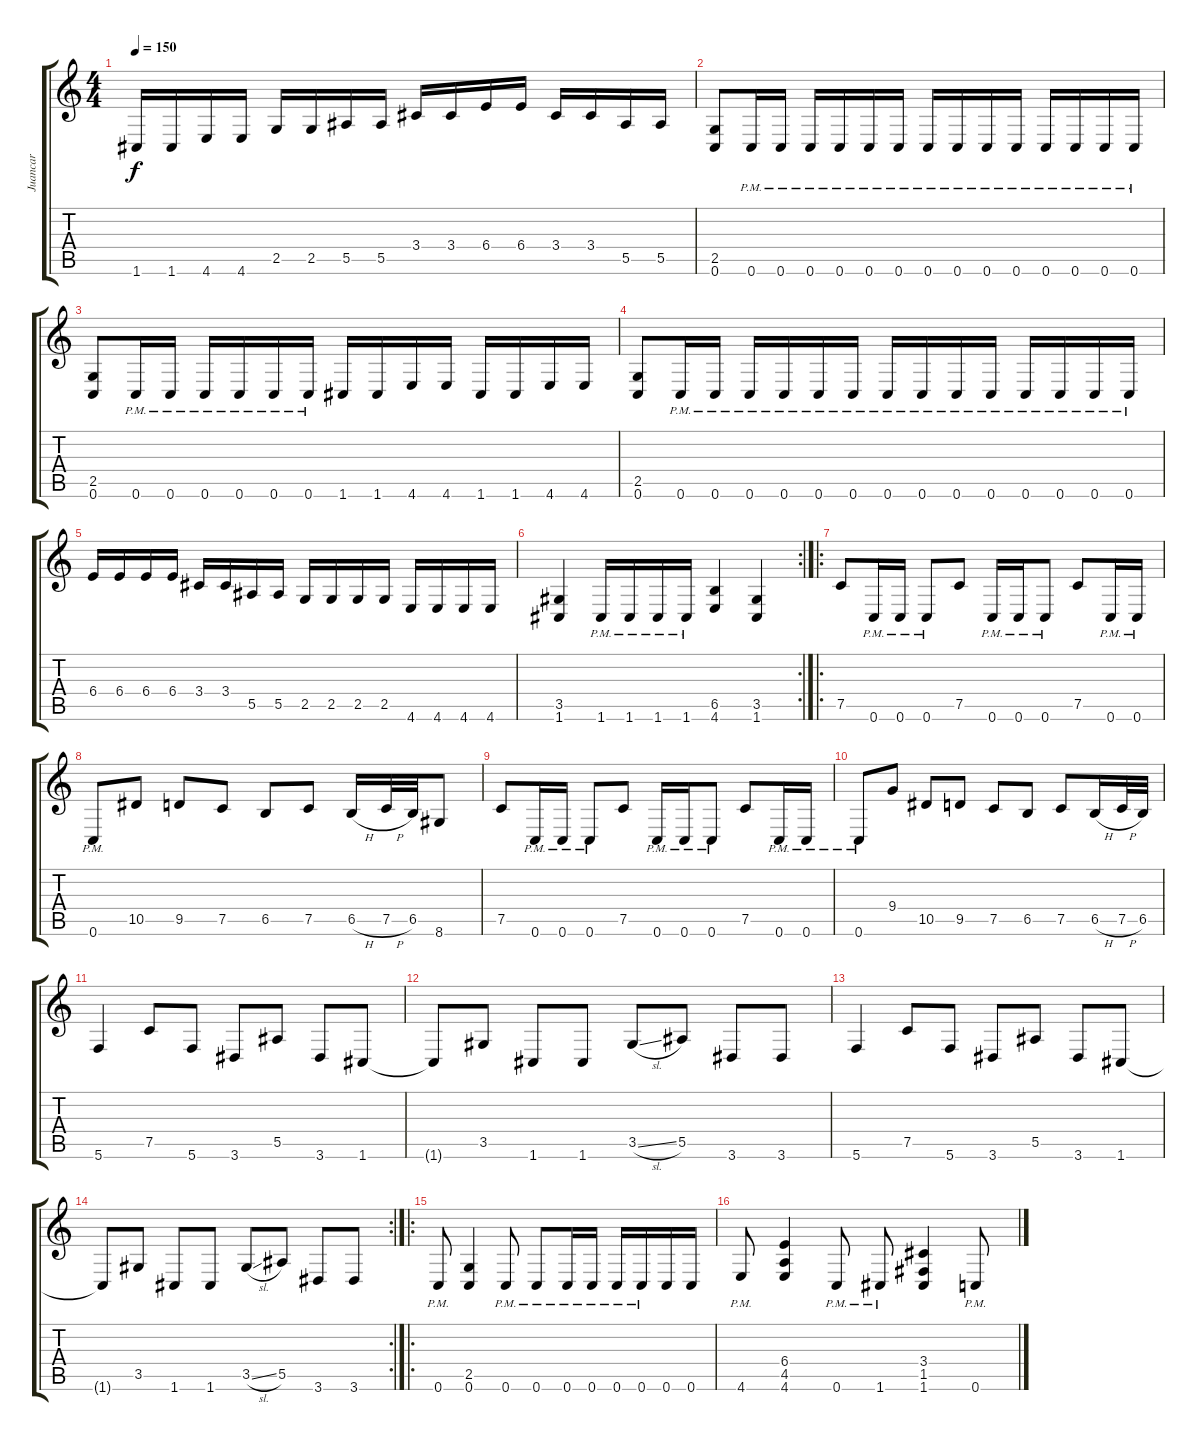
\track ("Juancar" "Juancar") {instrument distortionguitar}
\staff {score tabs}
\tuning (C4 G3 Eb3 Bb2 F2 C2) {hide}
\ts (4 4)
\tempo 150
\clef g2
\ks c
1.6.16{dy f} 1.6.16 4.6.16 4.6.16 2.5.16 2.5.16 5.5.16 5.5.16 3.4.16 3.4.16 6.4.16 6.4.16 3.4.16 3.4.16 5.5.16 5.5.16 |
(2.5 0.6).8 0.6{pm}.16 0.6{pm}.16 0.6{pm}.16 0.6{pm}.16 0.6{pm}.16 0.6{pm}.16 0.6{pm}.16 0.6{pm}.16 0.6{pm}.16 0.6{pm}.16 0.6{pm}.16 0.6{pm}.16 0.6{pm}.16 0.6{pm}.16 |
(2.5 0.6).8 0.6{pm}.16 0.6{pm}.16 0.6{pm}.16 0.6{pm}.16 0.6{pm}.16 0.6{pm}.16 1.6.16 1.6.16 4.6.16 4.6.16 1.6.16 1.6.16 4.6.16 4.6.16 |
(2.5 0.6).8 0.6{pm}.16 0.6{pm}.16 0.6{pm}.16 0.6{pm}.16 0.6{pm}.16 0.6{pm}.16 0.6{pm}.16 0.6{pm}.16 0.6{pm}.16 0.6{pm}.16 0.6{pm}.16 0.6{pm}.16 0.6{pm}.16 0.6{pm}.16 |
6.4.16 6.4.16 6.4.16 6.4.16 3.4.16 3.4.16 5.5.16 5.5.16 2.5.16 2.5.16 2.5.16 2.5.16 4.6.16 4.6.16 4.6.16 4.6.16 |
\rc 2
(3.5 1.6).4 1.6{pm}.16 1.6{pm}.16 1.6{pm}.16 1.6{pm}.16 (6.5 4.6).4 (3.5 1.6).4 |
\ro
7.5.8 0.6{pm}.16 0.6{pm}.16 0.6{pm}.8 7.5.8 0.6{pm}.16 0.6{pm}.16 0.6{pm}.8 7.5.8 0.6{pm}.16 0.6{pm}.16 |
0.6{pm}.8 10.5.8 9.5.8 7.5.8 6.5.8 7.5.8 6.5{h}.16 7.5{h}.32 6.5.32 8.6.8 |
7.5.8 0.6{pm}.16 0.6{pm}.16 0.6{pm}.8 7.5.8 0.6{pm}.16 0.6{pm}.16 0.6{pm}.8 7.5.8 0.6{pm}.16 0.6{pm}.16 |
0.6{pm}.8 9.4.8 10.5.8 9.5.8 7.5.8 6.5.8 7.5.8 6.5{h}.16 7.5{h}.32 6.5.32 |
5.6.4 7.5.8 5.6.8 3.6.8 5.5.8 3.6.8 1.6.8 |
1.6{t}.8 3.5.8 1.6.8 1.6.8 3.5{sl}.8 5.5.8 3.6.8 3.6.8 |
5.6.4 7.5.8 5.6.8 3.6.8 5.5.8 3.6.8 1.6.8 |
\rc 2
1.6{t}.8 3.5.8 1.6.8 1.6.8 3.5{sl}.8 5.5.8 3.6.8 3.6.8 |
\ro
0.6{pm}.8 (2.5 0.6).4 0.6{pm}.8 0.6{pm}.8 0.6{pm}.16 0.6{pm}.16 0.6{pm}.16 0.6{pm}.16 0.6.16 0.6.16 |
4.6{pm}.8 (6.4 4.5 4.6).4 0.6{pm}.8 1.6{pm}.8 (3.4 1.5 1.6).4 0.6{pm}.8
